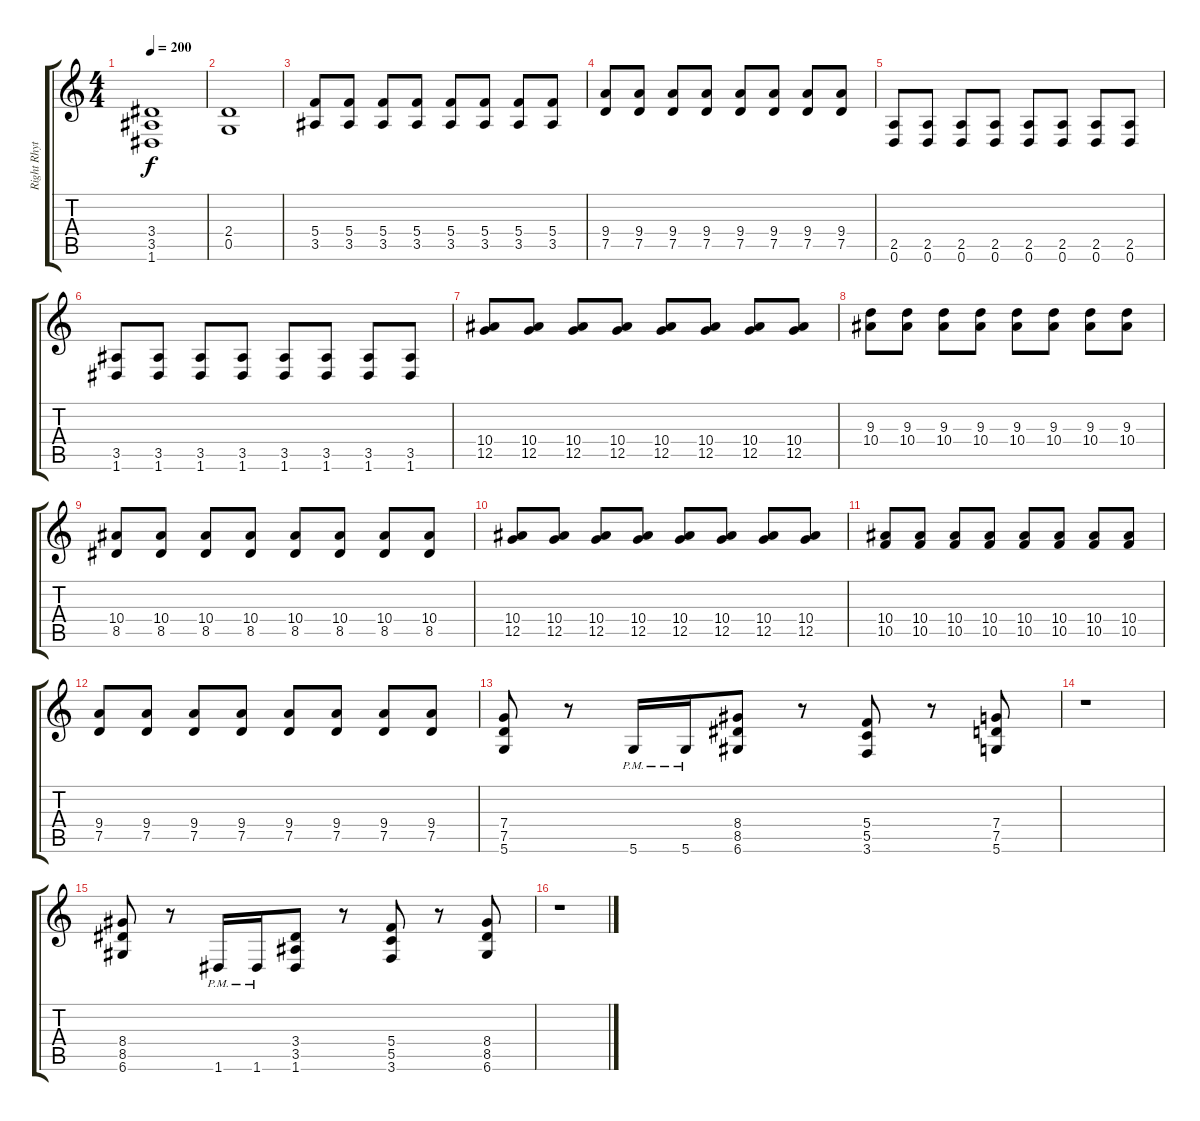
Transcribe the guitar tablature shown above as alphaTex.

\track ("Right Rhythm Gtr" "Right Rhyt") {instrument distortionguitar}
\staff {score tabs}
\tuning (D4 A3 F3 C3 G2 D2) {hide}
\ts (4 4)
\tempo 200
\clef g2
\ks c
(3.4 3.5 1.6).1{dy f} |
(2.4 0.5).1 |
(5.4 3.5).8 (5.4 3.5).8 (5.4 3.5).8 (5.4 3.5).8 (5.4 3.5).8 (5.4 3.5).8 (5.4 3.5).8 (5.4 3.5).8 |
(9.4 7.5).8 (9.4 7.5).8 (9.4 7.5).8 (9.4 7.5).8 (9.4 7.5).8 (9.4 7.5).8 (9.4 7.5).8 (9.4 7.5).8 |
(2.5 0.6).8 (2.5 0.6).8 (2.5 0.6).8 (2.5 0.6).8 (2.5 0.6).8 (2.5 0.6).8 (2.5 0.6).8 (2.5 0.6).8 |
(3.5 1.6).8 (3.5 1.6).8 (3.5 1.6).8 (3.5 1.6).8 (3.5 1.6).8 (3.5 1.6).8 (3.5 1.6).8 (3.5 1.6).8 |
(10.4 12.5).8 (10.4 12.5).8 (10.4 12.5).8 (10.4 12.5).8 (10.4 12.5).8 (10.4 12.5).8 (10.4 12.5).8 (10.4 12.5).8 |
(9.3 10.4).8 (9.3 10.4).8 (9.3 10.4).8 (9.3 10.4).8 (9.3 10.4).8 (9.3 10.4).8 (9.3 10.4).8 (9.3 10.4).8 |
(10.4 8.5).8 (10.4 8.5).8 (10.4 8.5).8 (10.4 8.5).8 (10.4 8.5).8 (10.4 8.5).8 (10.4 8.5).8 (10.4 8.5).8 |
(10.4 12.5).8 (10.4 12.5).8 (10.4 12.5).8 (10.4 12.5).8 (10.4 12.5).8 (10.4 12.5).8 (10.4 12.5).8 (10.4 12.5).8 |
(10.4 10.5).8 (10.4 10.5).8 (10.4 10.5).8 (10.4 10.5).8 (10.4 10.5).8 (10.4 10.5).8 (10.4 10.5).8 (10.4 10.5).8 |
(9.4 7.5).8 (9.4 7.5).8 (9.4 7.5).8 (9.4 7.5).8 (9.4 7.5).8 (9.4 7.5).8 (9.4 7.5).8 (9.4 7.5).8 |
(7.4 7.5 5.6).8 r.8 5.6{pm}.16 5.6{pm}.16 (8.4 8.5 6.6).8 r.8 (5.4 5.5 3.6).8 r.8 (7.4 7.5 5.6).8 |
r.1 |
(8.4 8.5 6.6).8 r.8 1.6{pm}.16 1.6{pm}.16 (3.4 3.5 1.6).8 r.8 (5.4 5.5 3.6).8 r.8 (8.4 8.5 6.6).8 |
r.1
